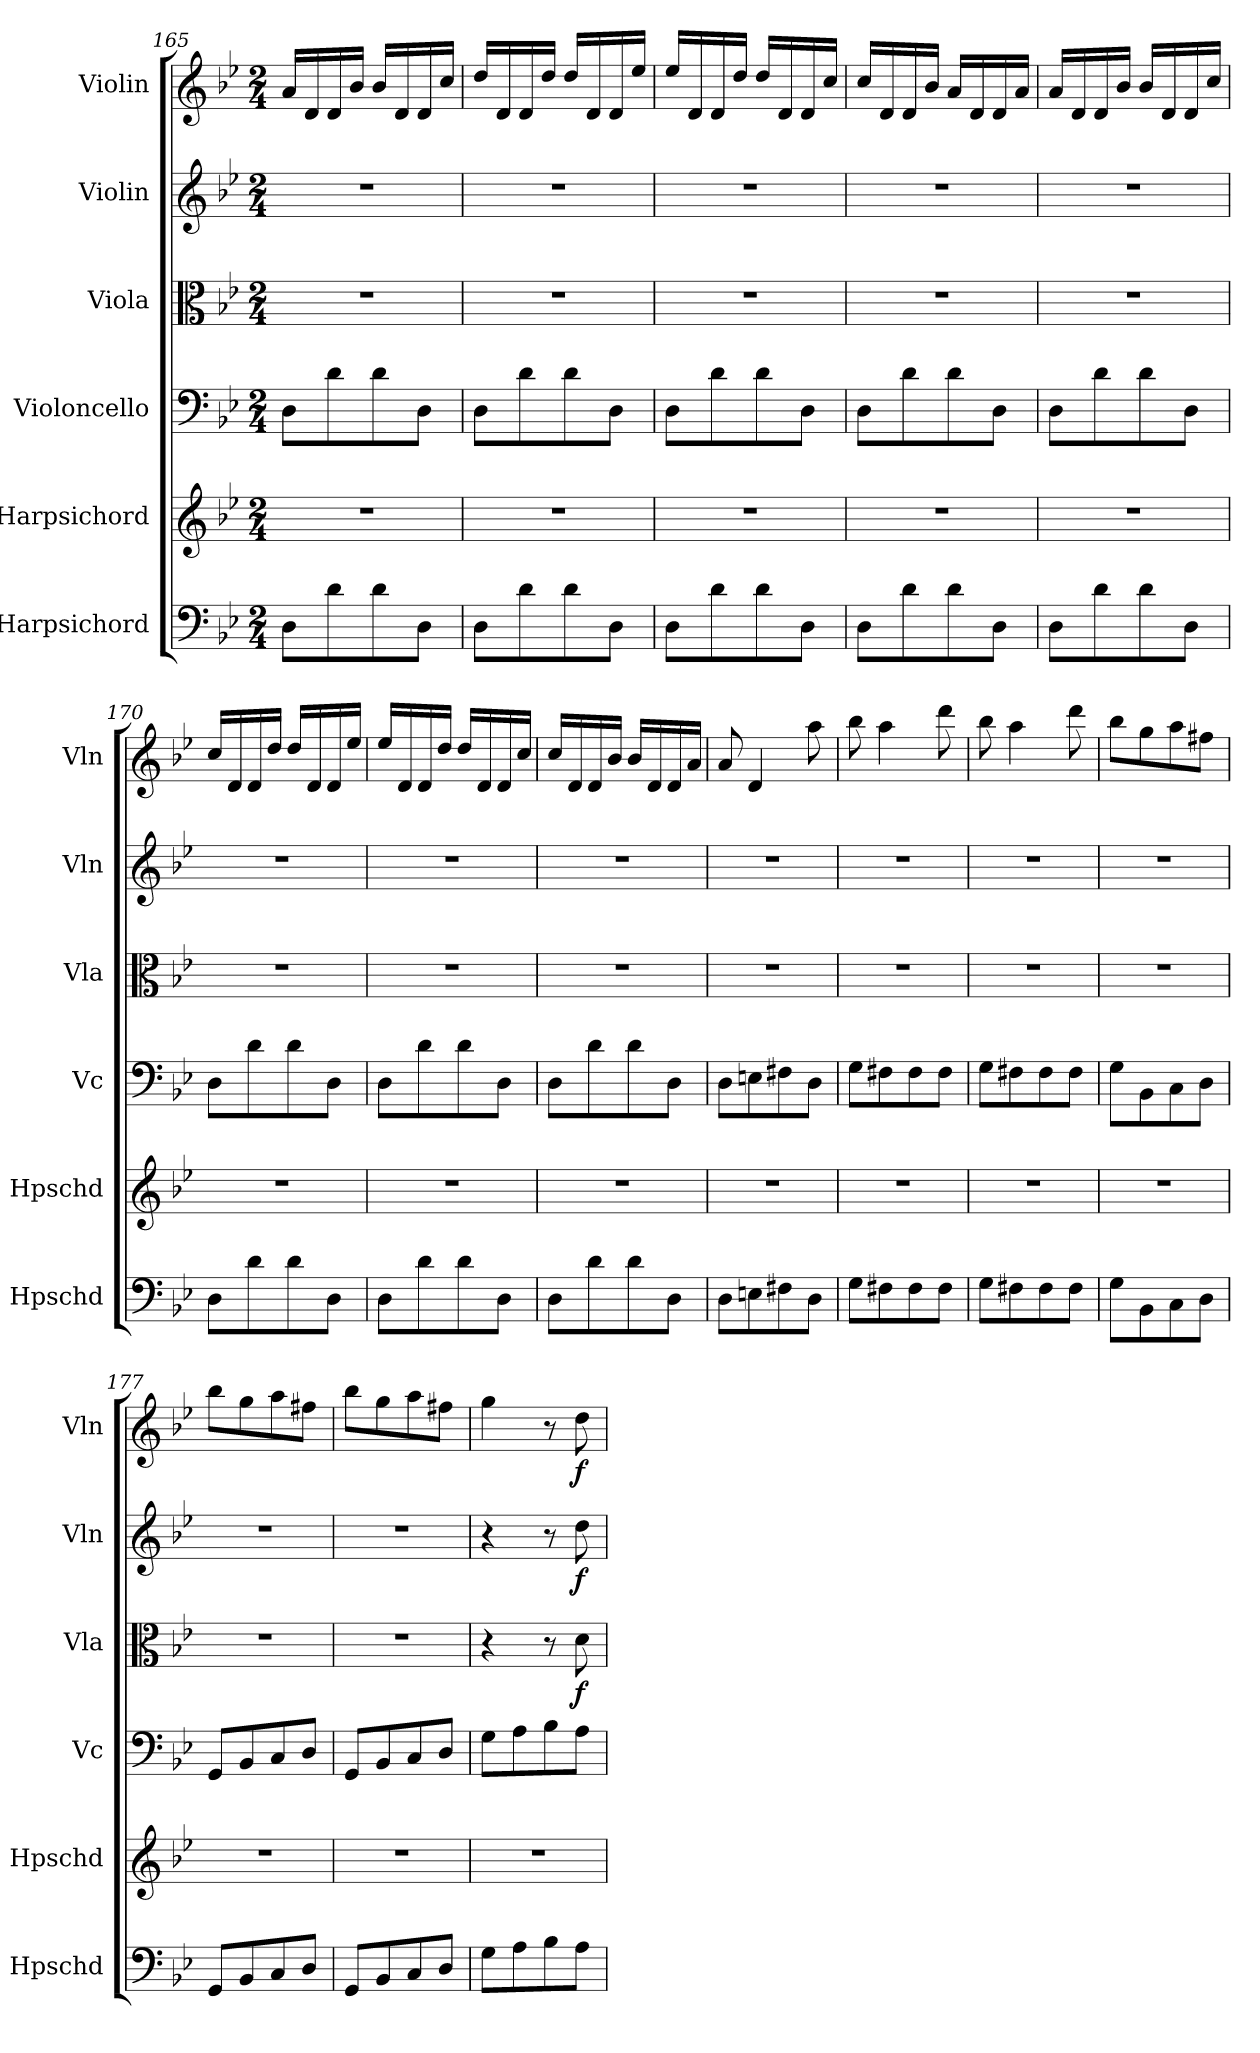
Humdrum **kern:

**kern	**kern	**kern	**kern	**dynam	**kern	**dynam	**kern	**dynam
*part6	*part5	*part4	*part3	*part3	*part2	*part2	*part1	*part1
*staff6	*staff5	*staff4	*staff3	*staff3	*staff2	*staff2	*staff1	*staff1
*I"Harpsichord	*I"Harpsichord	*I"Violoncello	*I"Viola	*	*I"Violin	*	*I"Violin	*
*I'Hpschd	*I'Hpschd	*I'Vc	*I'Vla	*	*I'Vln	*	*I'Vln	*
*clefF4	*clefG2	*clefF4	*clefC3	*	*clefG2	*	*clefG2	*
*k[b-e-]	*k[b-e-]	*k[b-e-]	*k[b-e-]	*	*k[b-e-]	*	*k[b-e-]	*
*M2/4	*M2/4	*M2/4	*M2/4	*	*M2/4	*	*M2/4	*
=165	=165	=165	=165	=165	=165	=165	=165	=165
8D\L	2r	8D\L	2r	.	2r	.	16a/LL	.
.	.	.	.	.	.	.	16d/	.
8d\	.	8d\	.	.	.	.	16d/	.
.	.	.	.	.	.	.	16b-/JJ	.
8d\	.	8d\	.	.	.	.	16b-/LL	.
.	.	.	.	.	.	.	16d/	.
8D\J	.	8D\J	.	.	.	.	16d/	.
.	.	.	.	.	.	.	16cc/JJ	.
=166	=166	=166	=166	=166	=166	=166	=166	=166
8D\L	2r	8D\L	2r	.	2r	.	16dd/LL	.
.	.	.	.	.	.	.	16d/	.
8d\	.	8d\	.	.	.	.	16d/	.
.	.	.	.	.	.	.	16dd/JJ	.
8d\	.	8d\	.	.	.	.	16dd/LL	.
.	.	.	.	.	.	.	16d/	.
8D\J	.	8D\J	.	.	.	.	16d/	.
.	.	.	.	.	.	.	16ee-/JJ	.
=167	=167	=167	=167	=167	=167	=167	=167	=167
8D\L	2r	8D\L	2r	.	2r	.	16ee-/LL	.
.	.	.	.	.	.	.	16d/	.
8d\	.	8d\	.	.	.	.	16d/	.
.	.	.	.	.	.	.	16dd/JJ	.
8d\	.	8d\	.	.	.	.	16dd/LL	.
.	.	.	.	.	.	.	16d/	.
8D\J	.	8D\J	.	.	.	.	16d/	.
.	.	.	.	.	.	.	16cc/JJ	.
=168	=168	=168	=168	=168	=168	=168	=168	=168
8D\L	2r	8D\L	2r	.	2r	.	16cc/LL	.
.	.	.	.	.	.	.	16d/	.
8d\	.	8d\	.	.	.	.	16d/	.
.	.	.	.	.	.	.	16b-/JJ	.
8d\	.	8d\	.	.	.	.	16a/LL	.
.	.	.	.	.	.	.	16d/	.
8D\J	.	8D\J	.	.	.	.	16d/	.
.	.	.	.	.	.	.	16a/JJ	.
=169	=169	=169	=169	=169	=169	=169	=169	=169
8D\L	2r	8D\L	2r	.	2r	.	16a/LL	.
.	.	.	.	.	.	.	16d/	.
8d\	.	8d\	.	.	.	.	16d/	.
.	.	.	.	.	.	.	16b-/JJ	.
8d\	.	8d\	.	.	.	.	16b-/LL	.
.	.	.	.	.	.	.	16d/	.
8D\J	.	8D\J	.	.	.	.	16d/	.
.	.	.	.	.	.	.	16cc/JJ	.
=170	=170	=170	=170	=170	=170	=170	=170	=170
8D\L	2r	8D\L	2r	.	2r	.	16cc/LL	.
.	.	.	.	.	.	.	16d/	.
8d\	.	8d\	.	.	.	.	16d/	.
.	.	.	.	.	.	.	16dd/JJ	.
8d\	.	8d\	.	.	.	.	16dd/LL	.
.	.	.	.	.	.	.	16d/	.
8D\J	.	8D\J	.	.	.	.	16d/	.
.	.	.	.	.	.	.	16ee-/JJ	.
=171	=171	=171	=171	=171	=171	=171	=171	=171
8D\L	2r	8D\L	2r	.	2r	.	16ee-/LL	.
.	.	.	.	.	.	.	16d/	.
8d\	.	8d\	.	.	.	.	16d/	.
.	.	.	.	.	.	.	16dd/JJ	.
8d\	.	8d\	.	.	.	.	16dd/LL	.
.	.	.	.	.	.	.	16d/	.
8D\J	.	8D\J	.	.	.	.	16d/	.
.	.	.	.	.	.	.	16cc/JJ	.
=172	=172	=172	=172	=172	=172	=172	=172	=172
8D\L	2r	8D\L	2r	.	2r	.	16cc/LL	.
.	.	.	.	.	.	.	16d/	.
8d\	.	8d\	.	.	.	.	16d/	.
.	.	.	.	.	.	.	16b-/JJ	.
8d\	.	8d\	.	.	.	.	16b-/LL	.
.	.	.	.	.	.	.	16d/	.
8D\J	.	8D\J	.	.	.	.	16d/	.
.	.	.	.	.	.	.	16a/JJ	.
=173	=173	=173	=173	=173	=173	=173	=173	=173
8D\L	2r	8D\L	2r	.	2r	.	8a/	.
8En\	.	8En\	.	.	.	.	4d/	.
8F#X\	.	8F#X\	.	.	.	.	.	.
8D\J	.	8D\J	.	.	.	.	8aa\	.
=174	=174	=174	=174	=174	=174	=174	=174	=174
8G\L	2r	8G\L	2r	.	2r	.	8bb-\	.
8F#X\	.	8F#X\	.	.	.	.	4aa\	.
8F#\	.	8F#\	.	.	.	.	.	.
8F#\J	.	8F#\J	.	.	.	.	8ddd\	.
=175	=175	=175	=175	=175	=175	=175	=175	=175
8G\L	2r	8G\L	2r	.	2r	.	8bb-\	.
8F#X\	.	8F#X\	.	.	.	.	4aa\	.
8F#\	.	8F#\	.	.	.	.	.	.
8F#\J	.	8F#\J	.	.	.	.	8ddd\	.
=176	=176	=176	=176	=176	=176	=176	=176	=176
8G\L	2r	8G\L	2r	.	2r	.	8bb-\L	.
8BB-\	.	8BB-\	.	.	.	.	8gg\	.
8C\	.	8C\	.	.	.	.	8aa\	.
8D\J	.	8D\J	.	.	.	.	8ff#X\J	.
=177	=177	=177	=177	=177	=177	=177	=177	=177
8GG/L	2r	8GG/L	2r	.	2r	.	8bb-\L	.
8BB-/	.	8BB-/	.	.	.	.	8gg\	.
8C/	.	8C/	.	.	.	.	8aa\	.
8D/J	.	8D/J	.	.	.	.	8ff#X\J	.
=178	=178	=178	=178	=178	=178	=178	=178	=178
8GG/L	2r	8GG/L	2r	.	2r	.	8bb-\L	.
8BB-/	.	8BB-/	.	.	.	.	8gg\	.
8C/	.	8C/	.	.	.	.	8aa\	.
8D/J	.	8D/J	.	.	.	.	8ff#X\J	.
=179	=179	=179	=179	=179	=179	=179	=179	=179
8G\L	2r	8G\L	4r	.	4r	.	4gg\	.
8A\	.	8A\	.	.	.	.	.	.
8B-\	.	8B-\	8r	.	8r	.	8r	.
8A\J	.	8A\J	8d\	f	8dd\	f	8dd\	f
=	=	=	=	=	=	=	=	=
*-	*-	*-	*-	*-	*-	*-	*-	*-
